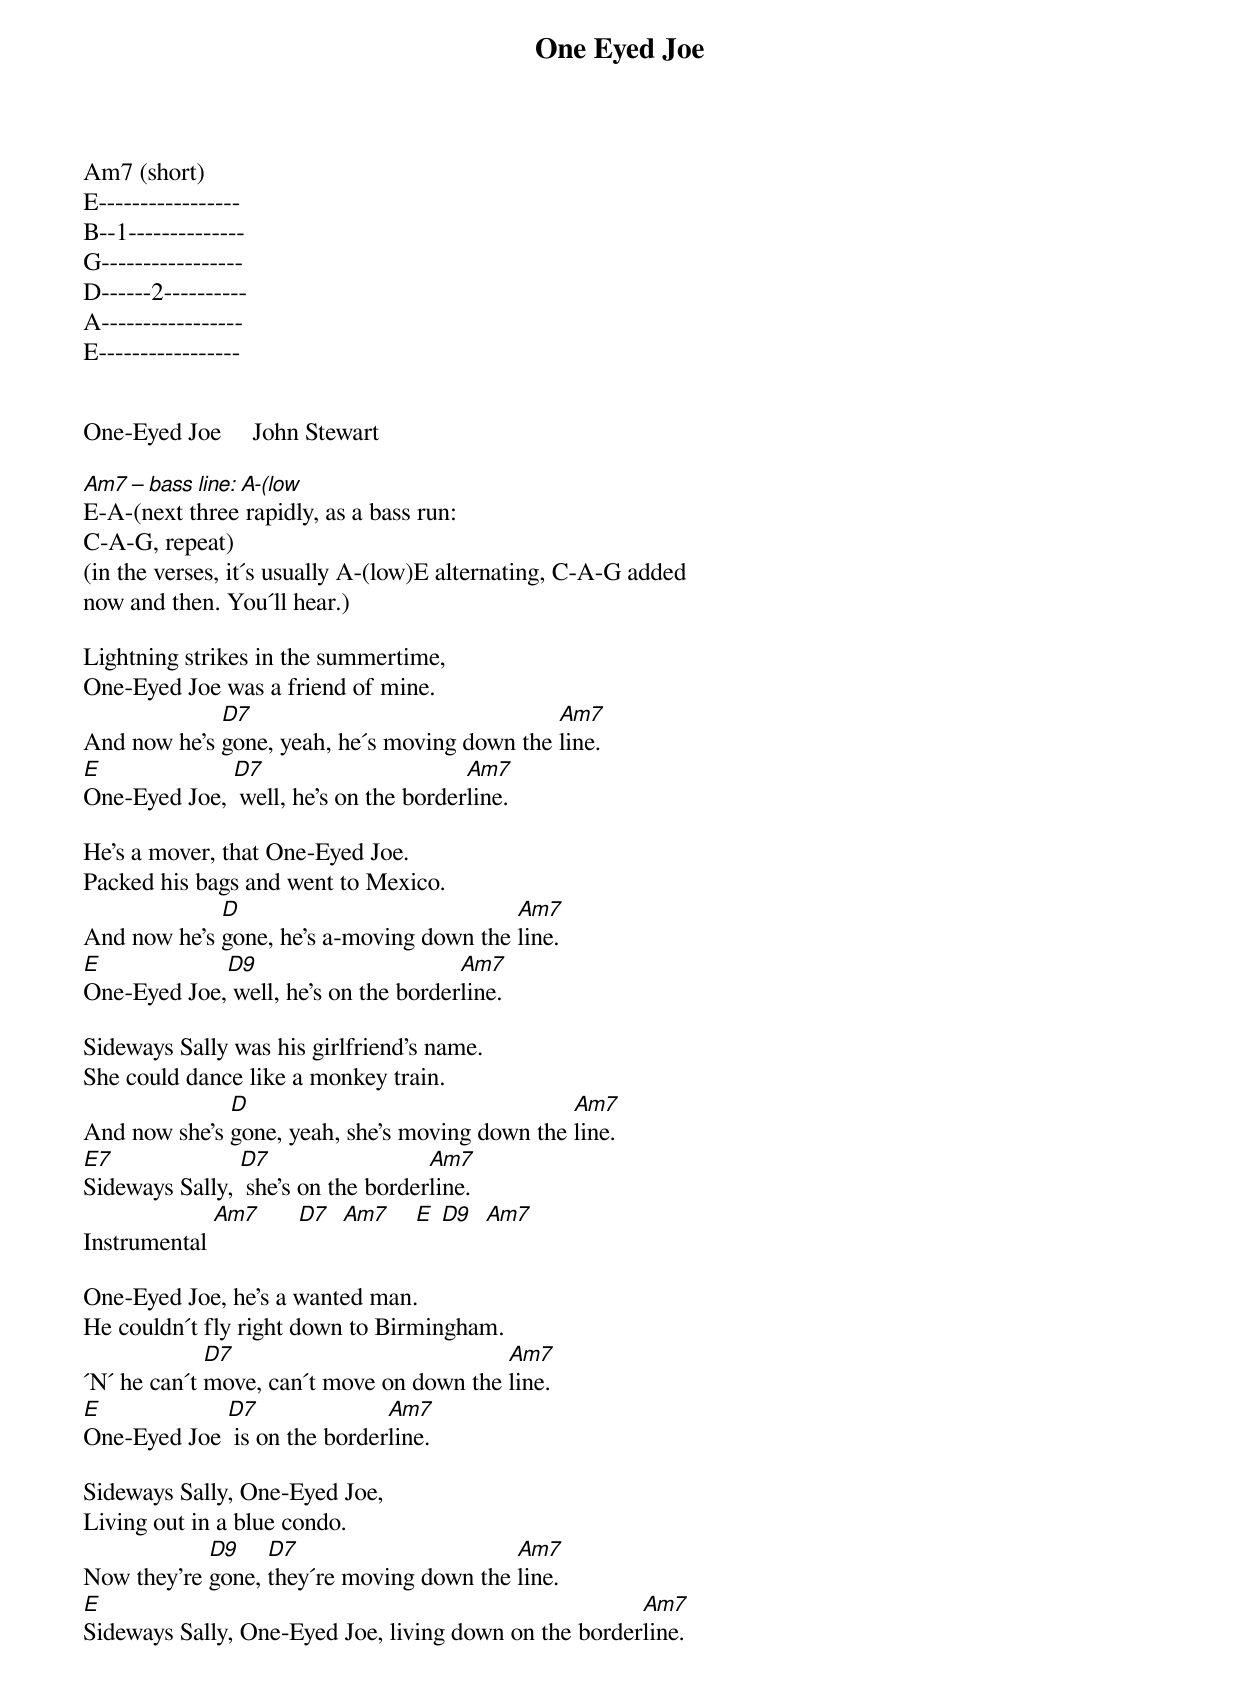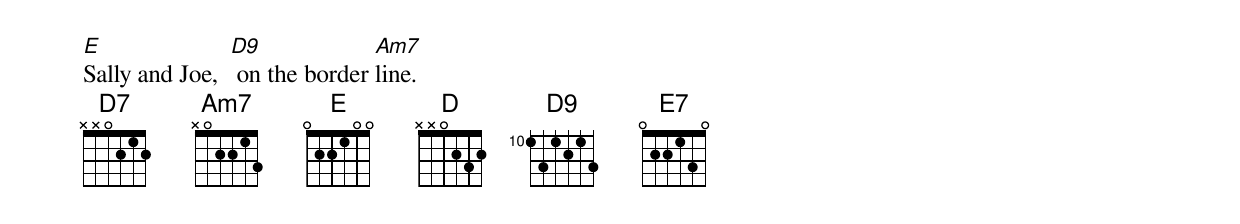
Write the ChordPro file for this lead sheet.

{title: One Eyed Joe}
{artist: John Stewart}
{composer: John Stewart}
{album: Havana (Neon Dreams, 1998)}

Am7 (short)
E-----------------
B--1--------------
G-----------------
D------2----------
A-----------------
E-----------------


One-Eyed Joe     John Stewart

[Am7 – bass line: A-(low]E-A-(next three rapidly, as a bass run:
C-A-G, repeat)
(in the verses, it´s usually A-(low)E alternating, C-A-G added
now and then. You´ll hear.)

Lightning strikes in the summertime,
One-Eyed Joe was a friend of mine.
And now he's [D7]gone, yeah, he´s moving down the [Am7]line.
[E]One-Eyed Joe, [D7] well, he's on the border[Am7]line.

He's a mover, that One-Eyed Joe.
Packed his bags and went to Mexico.
And now he's [D]gone, he's a-moving down the [Am7]line.
[E]One-Eyed Joe,[D9] well, he's on the border[Am7]line.

Sideways Sally was his girlfriend's name.
She could dance like a monkey train.
And now she's [D]gone, yeah, she's moving down the [Am7]line.
[E7]Sideways Sally, [D7] she's on the border[Am7]line.
Instrumental [Am7]      [D7]  [Am7]    [E] [D9]  [Am7]

One-Eyed Joe, he's a wanted man.
He couldn´t fly right down to Birmingham.
´N´ he can´t [D7]move, can´t move on down the [Am7]line.
[E]One-Eyed Joe [D7] is on the border[Am7]line.

Sideways Sally, One-Eyed Joe,
Living out in a blue condo.
Now they're [D9]gone, [D7]they´re moving down the [Am7]line.
[E]Sideways Sally, One-Eyed Joe, living down on the border[Am7]line.
[E]Sally and Joe,  [D9] on the border [Am7]line.
